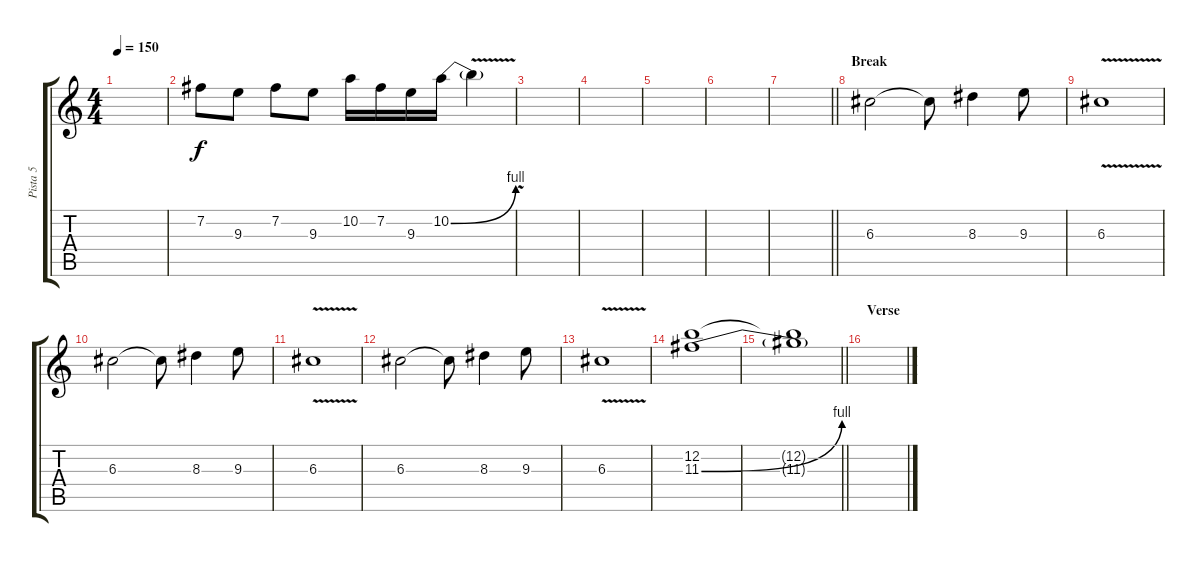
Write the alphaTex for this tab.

\track ("Pista 5" "Pista 5") {instrument distortionguitar}
\staff {score tabs}
\tuning (E4 B3 G3 D3 A2 E2) {hide}
\ts (4 4)
\tempo 150
\clef g2
\ks c
|
7.2.8 9.3.8 7.2.8 9.3.8 10.2.16 7.2.16 9.3.16 10.2{be (bend 0 0 60 4)}.16 10.2{v t}.4 |
|
|
|
|
\barLineRight lightlight
|
\section ("" "Break")
6.3.2 6.3{t}.8 8.3.4 9.3.8 |
6.3{v}.1 |
6.3.2 6.3{t}.8 8.3.4 9.3.8 |
6.3{v}.1 |
6.3.2 6.3{t}.8 8.3.4 9.3.8 |
6.3{v}.1 |
(12.2 11.3{be (bend 0 0 60 4)}).1 |
\barLineRight lightlight
(12.2{t} 11.3{t}).1 |
\section ("" "Verse")
